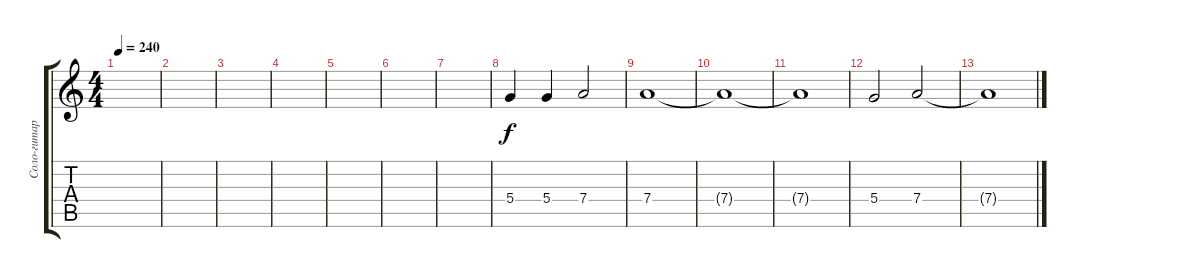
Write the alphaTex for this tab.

\track ("Соло-гитара" "Соло-гитар") {instrument distortionguitar}
\staff {score tabs}
\tuning (E4 B3 G3 D3 A2 E2) {hide}
\ts (4 4)
\tempo 240
\clef g2
\ks c
|
|
|
|
|
|
|
5.4.4 5.4.4 7.4.2 |
7.4.1 |
7.4{t}.1 |
7.4{t}.1 |
5.4.2 7.4.2 |
7.4{t}.1
